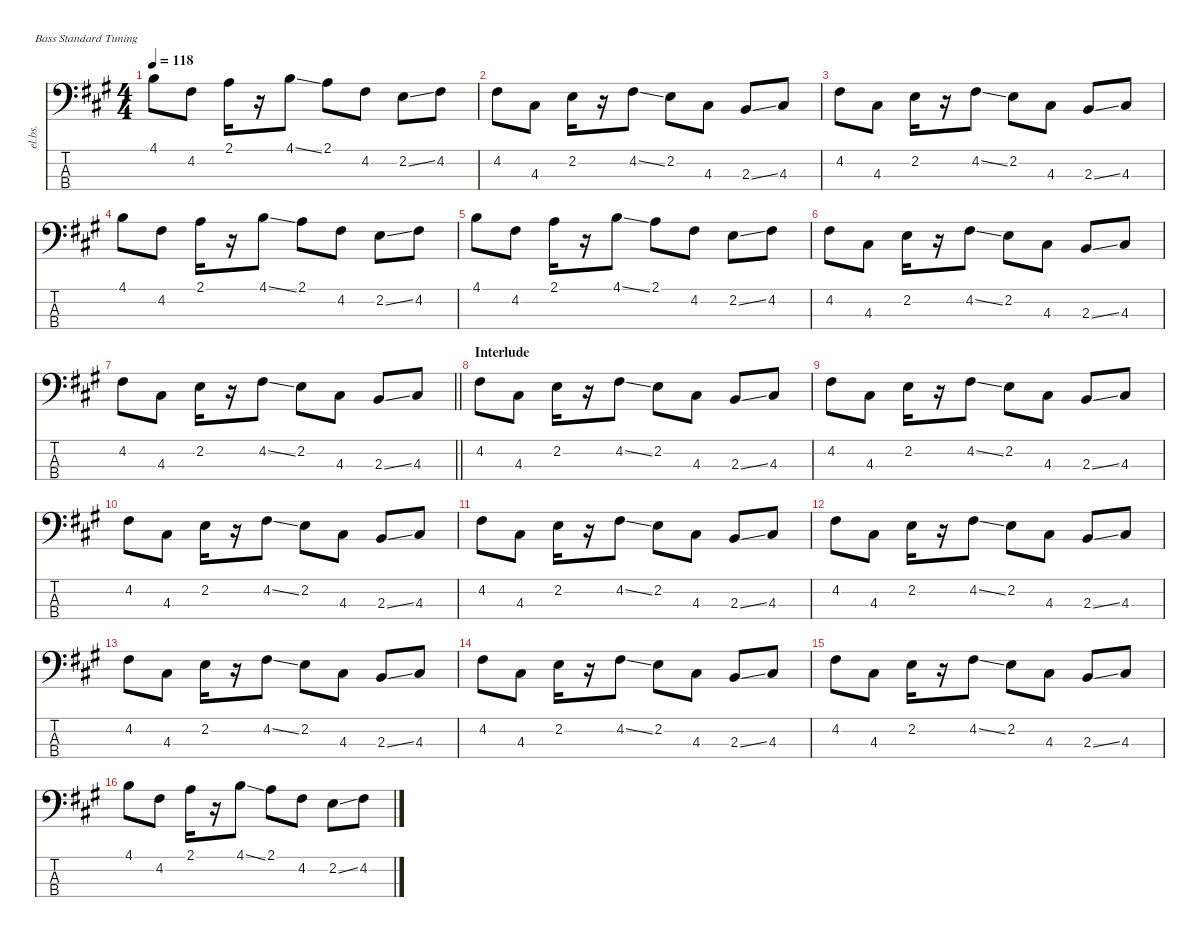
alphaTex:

\defaultSystemsLayout 4
\hideDynamics
\bracketExtendMode nobrackets
\otherSystemsTrackNameOrientation horizontal
\track ("bass" "el.bs.") {instrument electricbassfinger}
\staff {score tabs}
\tuning (G2 D2 A1 E1)
\ts (4 4)
\tempo 118
\clef f4
\ks f#minor
4.1{acc forcenatural}.8{dy ff beam Down} 4.2{acc #}.8{dy mf beam Down} 2.1{acc forcenatural}.16{beam Down} r.16{beam Down} 4.1{ss acc forcenatural}.8{dy ff beam Down} 2.1{acc forcenatural}.8{dy mp beam Down} 4.2{acc #}.8{dy f beam Down} 2.2{ss acc forcenatural}.8{dy mf beam Down} 4.2{acc #}.8{beam Down} |
4.2{acc #}.8{dy ff beam Down} 4.3{acc #}.8{dy mf beam Down} 2.2{acc forcenatural}.16{beam Down} r.16{beam Down} 4.2{ss acc #}.8{dy ff beam Down} 2.2{acc forcenatural}.8{dy mf beam Down} 4.3{acc #}.8{dy f beam Down} 2.3{ss acc forcenatural}.8{dy mf beam Up} 4.3{acc #}.8{beam Up} |
4.2{acc #}.8{dy ff beam Down} 4.3{acc #}.8{dy mf beam Down} 2.2{acc forcenatural}.16{beam Down} r.16{beam Down} 4.2{ss acc #}.8{dy ff beam Down} 2.2{acc forcenatural}.8{dy mf beam Down} 4.3{acc #}.8{dy f beam Down} 2.3{ss acc forcenatural}.8{dy mf beam Up} 4.3{acc #}.8{beam Up} |
4.1{acc forcenatural}.8{dy ff beam Down} 4.2{acc #}.8{dy mf beam Down} 2.1{acc forcenatural}.16{beam Down} r.16{beam Down} 4.1{ss acc forcenatural}.8{dy ff beam Down} 2.1{acc forcenatural}.8{dy mp beam Down} 4.2{acc #}.8{dy f beam Down} 2.2{ss acc forcenatural}.8{dy mf beam Down} 4.2{acc #}.8{beam Down} |
4.1{acc forcenatural}.8{dy ff beam Down} 4.2{acc #}.8{dy mf beam Down} 2.1{acc forcenatural}.16{beam Down} r.16{beam Down} 4.1{ss acc forcenatural}.8{dy ff beam Down} 2.1{acc forcenatural}.8{dy mp beam Down} 4.2{acc #}.8{dy f beam Down} 2.2{ss acc forcenatural}.8{dy mf beam Down} 4.2{acc #}.8{beam Down} |
4.2{acc #}.8{dy ff beam Down} 4.3{acc #}.8{dy mf beam Down} 2.2{acc forcenatural}.16{beam Down} r.16{beam Down} 4.2{ss acc #}.8{dy ff beam Down} 2.2{acc forcenatural}.8{dy mf beam Down} 4.3{acc #}.8{dy f beam Down} 2.3{ss acc forcenatural}.8{dy mf beam Up} 4.3{acc #}.8{beam Up} |
\barLineRight lightlight
4.2{acc #}.8{dy ff beam Down} 4.3{acc #}.8{dy mf beam Down} 2.2{acc forcenatural}.16{beam Down} r.16{beam Down} 4.2{ss acc #}.8{dy ff beam Down} 2.2{acc forcenatural}.8{dy mf beam Down} 4.3{acc #}.8{dy f beam Down} 2.3{ss acc forcenatural}.8{dy mf beam Up} 4.3{acc #}.8{beam Up} |
\section ("" "Interlude")
4.2{acc #}.8{dy ff beam Down} 4.3{acc #}.8{dy mf beam Down} 2.2{acc forcenatural}.16{beam Down} r.16{beam Down} 4.2{ss acc #}.8{dy ff beam Down} 2.2{acc forcenatural}.8{dy mf beam Down} 4.3{acc #}.8{dy f beam Down} 2.3{ss acc forcenatural}.8{dy mf beam Up} 4.3{acc #}.8{beam Up} |
4.2{acc #}.8{dy ff beam Down} 4.3{acc #}.8{dy mf beam Down} 2.2{acc forcenatural}.16{beam Down} r.16{beam Down} 4.2{ss acc #}.8{dy ff beam Down} 2.2{acc forcenatural}.8{dy mf beam Down} 4.3{acc #}.8{dy f beam Down} 2.3{ss acc forcenatural}.8{dy mf beam Up} 4.3{acc #}.8{beam Up} |
4.2{acc #}.8{dy ff beam Down} 4.3{acc #}.8{dy mf beam Down} 2.2{acc forcenatural}.16{beam Down} r.16{beam Down} 4.2{ss acc #}.8{dy ff beam Down} 2.2{acc forcenatural}.8{dy mf beam Down} 4.3{acc #}.8{dy f beam Down} 2.3{ss acc forcenatural}.8{dy mf beam Up} 4.3{acc #}.8{beam Up} |
4.2{acc #}.8{dy ff beam Down} 4.3{acc #}.8{dy mf beam Down} 2.2{acc forcenatural}.16{beam Down} r.16{beam Down} 4.2{ss acc #}.8{dy ff beam Down} 2.2{acc forcenatural}.8{dy mf beam Down} 4.3{acc #}.8{dy f beam Down} 2.3{ss acc forcenatural}.8{dy mf beam Up} 4.3{acc #}.8{beam Up} |
4.2{acc #}.8{dy ff beam Down} 4.3{acc #}.8{dy mf beam Down} 2.2{acc forcenatural}.16{beam Down} r.16{beam Down} 4.2{ss acc #}.8{dy ff beam Down} 2.2{acc forcenatural}.8{dy mf beam Down} 4.3{acc #}.8{dy f beam Down} 2.3{ss acc forcenatural}.8{dy mf beam Up} 4.3{acc #}.8{beam Up} |
4.2{acc #}.8{dy ff beam Down} 4.3{acc #}.8{dy mf beam Down} 2.2{acc forcenatural}.16{beam Down} r.16{beam Down} 4.2{ss acc #}.8{dy ff beam Down} 2.2{acc forcenatural}.8{dy mf beam Down} 4.3{acc #}.8{dy f beam Down} 2.3{ss acc forcenatural}.8{dy mf beam Up} 4.3{acc #}.8{beam Up} |
4.2{acc #}.8{dy ff beam Down} 4.3{acc #}.8{dy mf beam Down} 2.2{acc forcenatural}.16{beam Down} r.16{beam Down} 4.2{ss acc #}.8{dy ff beam Down} 2.2{acc forcenatural}.8{dy mf beam Down} 4.3{acc #}.8{dy f beam Down} 2.3{ss acc forcenatural}.8{dy mf beam Up} 4.3{acc #}.8{beam Up} |
4.2{acc #}.8{dy ff beam Down} 4.3{acc #}.8{dy mf beam Down} 2.2{acc forcenatural}.16{beam Down} r.16{beam Down} 4.2{ss acc #}.8{dy ff beam Down} 2.2{acc forcenatural}.8{dy mf beam Down} 4.3{acc #}.8{dy f beam Down} 2.3{ss acc forcenatural}.8{dy mf beam Up} 4.3{acc #}.8{beam Up} |
4.1{acc forcenatural}.8{dy ff beam Down} 4.2{acc #}.8{dy mf beam Down} 2.1{acc forcenatural}.16{beam Down} r.16{beam Down} 4.1{ss acc forcenatural}.8{dy ff beam Down} 2.1{acc forcenatural}.8{dy mp beam Down} 4.2{acc #}.8{dy f beam Down} 2.2{ss acc forcenatural}.8{dy mf beam Down} 4.2{acc #}.8{beam Down}
